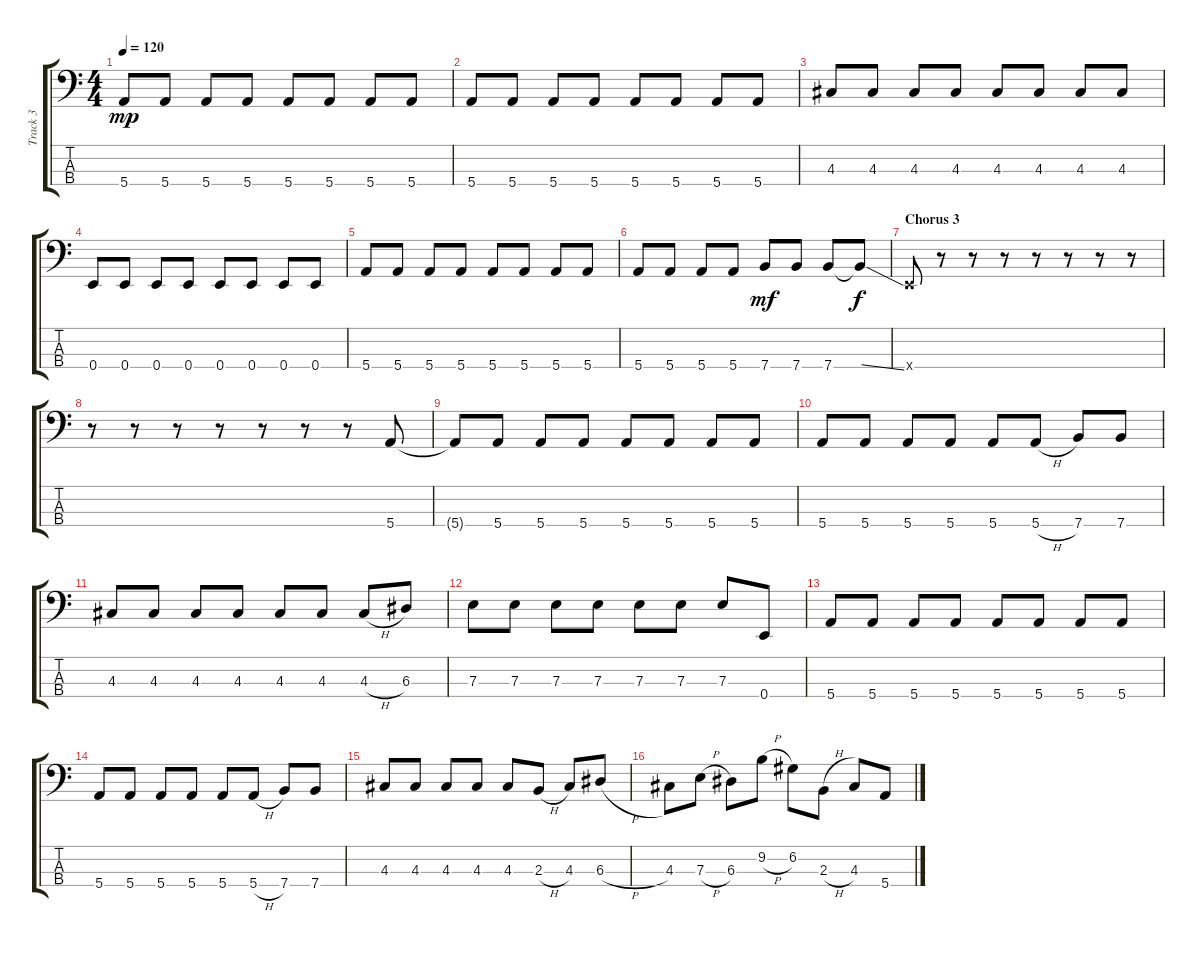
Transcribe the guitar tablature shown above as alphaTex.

\track ("Track 3" "Track 3") {instrument electricbassfinger}
\staff {score tabs}
\tuning (G2 D2 A1 E1) {hide}
\ts (4 4)
\tempo 120
\clef f4
\ks c
5.4.8{dy mp} 5.4.8 5.4.8 5.4.8 5.4.8 5.4.8 5.4.8 5.4.8 |
5.4.8 5.4.8 5.4.8 5.4.8 5.4.8 5.4.8 5.4.8 5.4.8 |
4.3.8 4.3.8 4.3.8 4.3.8 4.3.8 4.3.8 4.3.8 4.3.8 |
0.4.8 0.4.8 0.4.8 0.4.8 0.4.8 0.4.8 0.4.8 0.4.8 |
5.4.8 5.4.8 5.4.8 5.4.8 5.4.8 5.4.8 5.4.8 5.4.8 |
5.4.8 5.4.8 5.4.8 5.4.8 7.4.8{dy mf} 7.4.8 7.4.8 7.4{ss t}.8{dy f} |
\section ("" "Chorus 3")
0.4{x}.8 r.8 r.8 r.8 r.8 r.8 r.8 r.8 |
r.8 r.8 r.8 r.8 r.8 r.8 r.8 5.4.8 |
5.4{t}.8 5.4.8 5.4.8 5.4.8 5.4.8 5.4.8 5.4.8 5.4.8 |
5.4.8 5.4.8 5.4.8 5.4.8 5.4.8 5.4{h}.8 7.4.8 7.4.8 |
4.3.8 4.3.8 4.3.8 4.3.8 4.3.8 4.3.8 4.3{h}.8 6.3.8 |
7.3.8 7.3.8 7.3.8 7.3.8 7.3.8 7.3.8 7.3.8 0.4.8 |
5.4.8 5.4.8 5.4.8 5.4.8 5.4.8 5.4.8 5.4.8 5.4.8 |
5.4.8 5.4.8 5.4.8 5.4.8 5.4.8 5.4{h}.8 7.4.8 7.4.8 |
4.3.8 4.3.8 4.3.8 4.3.8 4.3.8 2.3{h}.8 4.3.8 6.3{h}.8 |
4.3.8 7.3{h}.8 6.3.8 9.2{h}.8 6.2.8 2.3{h}.8 4.3.8 5.4.8
